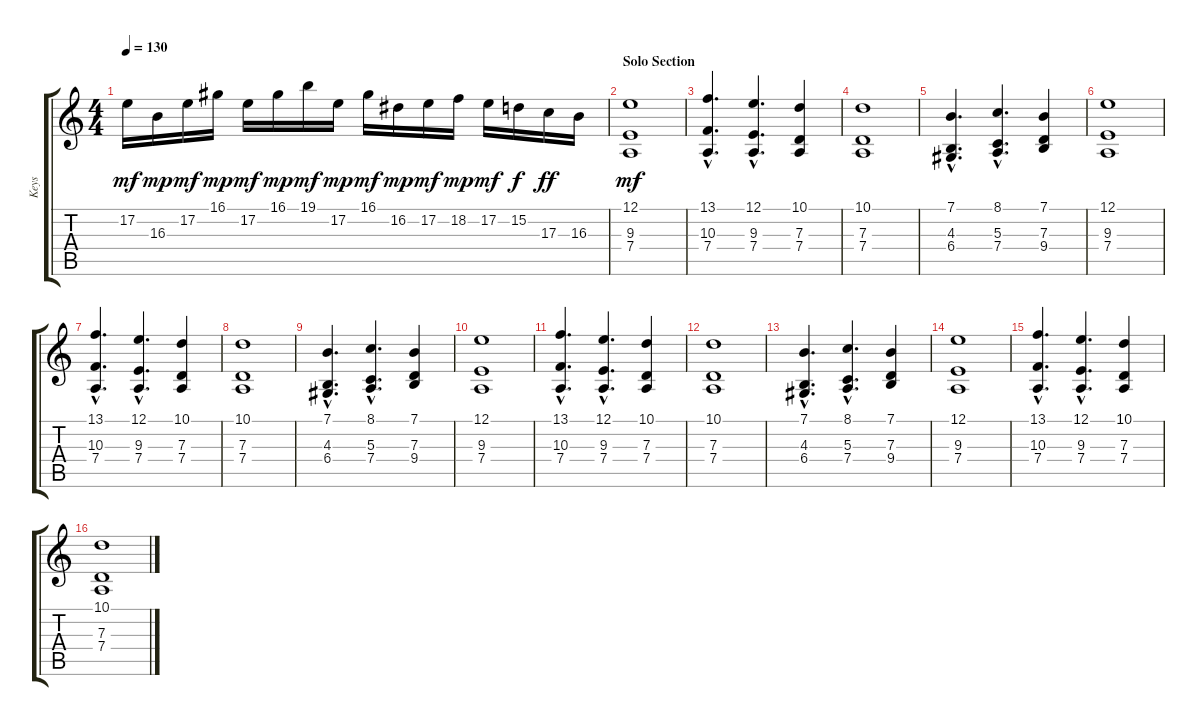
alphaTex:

\track ("Keys" "Keys") {instrument stringensemble1}
\staff {score tabs}
\tuning (E4 B3 G3 D3 A2 D2) {hide}
\ts (4 4)
\tempo 130
\clef g2
\ks c
17.2.16{dy mf} 16.3.16{dy mp} 17.2.16{dy mf} 16.1.16{dy mp} 17.2.16{dy mf} 16.1.16{dy mp} 19.1.16{dy mf} 17.2.16{dy mp} 16.1.16{dy mf} 16.2.16{dy mp} 17.2.16{dy mf} 18.2.16{dy mp} 17.2.16{dy mf} 15.2.16{dy f} 17.3.16{dy ff} 16.3.16 |
\section ("" "Solo Section")
(12.1 9.3 7.4).1{dy mf} |
(13.1{hac} 10.3{hac} 7.4{hac}).4{d} (12.1{hac} 9.3{hac} 7.4{hac}).4{d} (10.1 7.3 7.4).4 |
(10.1 7.3 7.4).1 |
(7.1{hac} 4.3{hac} 6.4{hac}).4{d} (8.1{hac} 5.3{hac} 7.4{hac}).4{d} (7.1 7.3 9.4).4 |
(12.1 9.3 7.4).1 |
(13.1{hac} 10.3{hac} 7.4{hac}).4{d} (12.1{hac} 9.3{hac} 7.4{hac}).4{d} (10.1 7.3 7.4).4 |
(10.1 7.3 7.4).1 |
(7.1{hac} 4.3{hac} 6.4{hac}).4{d} (8.1{hac} 5.3{hac} 7.4{hac}).4{d} (7.1 7.3 9.4).4 |
(12.1 9.3 7.4).1 |
(13.1{hac} 10.3{hac} 7.4{hac}).4{d} (12.1{hac} 9.3{hac} 7.4{hac}).4{d} (10.1 7.3 7.4).4 |
(10.1 7.3 7.4).1 |
(7.1{hac} 4.3{hac} 6.4{hac}).4{d} (8.1{hac} 5.3{hac} 7.4{hac}).4{d} (7.1 7.3 9.4).4 |
(12.1 9.3 7.4).1 |
(13.1{hac} 10.3{hac} 7.4{hac}).4{d} (12.1{hac} 9.3{hac} 7.4{hac}).4{d} (10.1 7.3 7.4).4 |
(10.1 7.3 7.4).1
